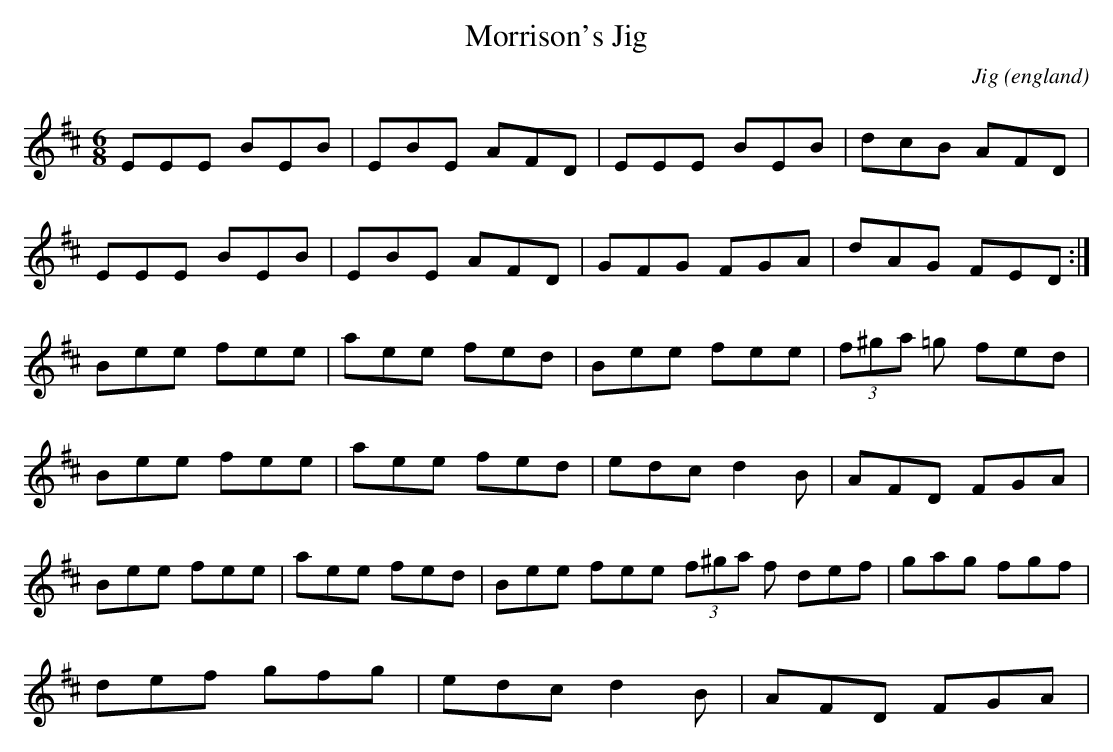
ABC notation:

X:1
T:Morrison's Jig
O:england
C:Jig
M:6/8
L:1/8
K:D
EEE BEB|EBE AFD|EEE BEB|dcB AFD|
EEE BEB|EBE AFD|GFG FGA|dAG FED:|
Bee fee|aee fed|Bee fee|(3f^ga =g fed|
Bee fee|aee fed|edc d2B|AFD FGA|
Bee fee|aee fed|Bee fee  (3f^ga f def|gag fgf|
def gfg|edc d2B|AFD FGA|
